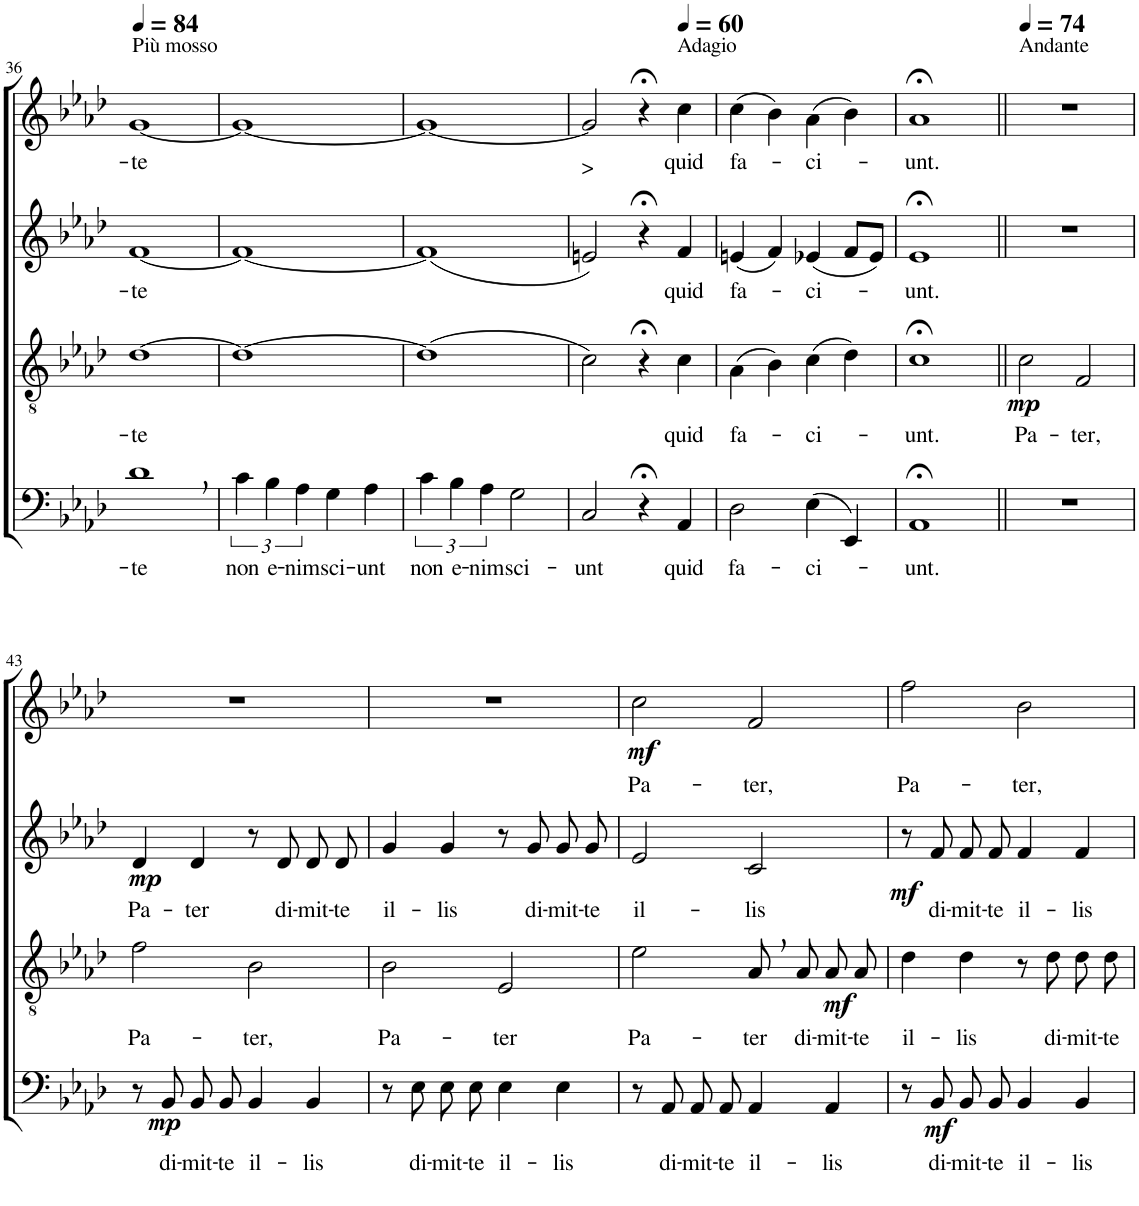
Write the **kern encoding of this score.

**kern	**text	**dynam	**kern	**text	**dynam	**kern	**text	**dynam	**kern	**text	**dynam
*part4	*part4	*part4	*part3	*part3	*part3	*part2	*part2	*part2	*part1	*part1	*part1
*staff4	*staff4	*staff4	*staff3	*staff3	*staff3	*staff2	*staff2	*staff2	*staff1	*staff1	*staff1
*I"Bassi	*	*	*I"Tenori	*	*	*I"Contralti	*	*	*I"Soprani	*	*
!!LO:PB:g=z
*clefF4	*	*	*clefGv2	*	*	*clefG2	*	*	*clefG2	*	*
*	*	*	*	*	*	*	*	*	*Trd1c2	*	*
*k[b-e-a-d-]	*	*	*k[b-e-a-d-]	*	*	*k[b-e-a-d-]	*	*	*k[b-e-a-d-]	*	*
*A-:	*	*	*A-:	*	*	*A-:	*	*	*A-:	*	*
*M4/4	*	*	*M4/4	*	*	*M4/4	*	*	*M4/4	*	*
*MM84	*	*	*MM84	*	*	*MM84	*	*	*MM84	*	*
=36	=36	=36	=36	=36	=36	=36	=36	=36	=36	=36	=36
!	!	!	!	!	!	!	!	!	!LO:TX:a:t=Più mosso	!	!
!	!LO:LY:b	!	!	!LO:LY:b	!	!	!LO:LY:b	!	!	!LO:LY:b	!
1d-,	-te	.	[1d-	-te	.	[1f	-te	.	[1g	-te	.
=37	=37	=37	=37	=37	=37	=37	=37	=37	=37	=37	=37
!	!LO:LY:b	!	!	!	!	!	!	!	!	!	!
6c\	non	.	1d-_	.	.	1f_	.	.	1g_	.	.
!	!LO:LY:b	!	!	!	!	!	!	!	!	!	!
6B-\	e-	.	.	.	.	.	.	.	.	.	.
!	!LO:LY:b	!	!	!	!	!	!	!	!	!	!
6A-\	-nim	.	.	.	.	.	.	.	.	.	.
!	!LO:LY:b	!	!	!	!	!	!	!	!	!	!
4G\	sci-	.	.	.	.	.	.	.	.	.	.
!	!LO:LY:b	!	!	!	!	!	!	!	!	!	!
4A-\	-unt	.	.	.	.	.	.	.	.	.	.
=38	=38	=38	=38	=38	=38	=38	=38	=38	=38	=38	=38
!	!LO:LY:b	!	!	!	!	!	!	!	!	!	!
6c\	non	.	(1d-]	.	.	(1f]	.	.	1g_	.	.
!	!LO:LY:b	!	!	!	!	!	!	!	!	!	!
6B-\	e-	.	.	.	.	.	.	.	.	.	.
!	!LO:LY:b	!	!	!	!	!	!	!	!	!	!
6A-\	-nim	.	.	.	.	.	.	.	.	.	.
!	!LO:LY:b	!	!	!	!	!	!	!	!	!	!
2G\	sci-	.	.	.	.	.	.	.	.	.	.
=39	=39	=39	=39	=39	=39	=39	=39	=39	=39	=39	=39
!	!	!	!	!	!	!LO:TX:a:t=>	!	!	!	!	!
!	!LO:LY:b	!	!	!	!	!	!	!	!	!	!
2C/	-unt	.	2c\)	.	.	2en/)	.	.	2g/]	.	.
4r;<	.	.	4r;<	.	.	4r;<	.	.	4r;<	.	.
*	*	*	*	*	*	*	*	*	*MM60	*	*
!	!	!	!	!	!	!	!	!	!LO:TX:a:t=Adagio	!	!
!	!LO:LY:b	!	!	!LO:LY:b	!	!	!LO:LY:b	!	!	!LO:LY:b	!
4AA-/	quid	.	4c\	quid	.	4f/	quid	.	4cc\	quid	.
=40	=40	=40	=40	=40	=40	=40	=40	=40	=40	=40	=40
!	!LO:LY:b	!	!	!LO:LY:b	!	!	!LO:LY:b	!	!	!LO:LY:b	!
2D-\	fa-	.	(4A-\	fa-	.	(4en/	fa-	.	(4cc\	fa-	.
.	.	.	4B-\)	.	.	4f/)	.	.	4b-\)	.	.
!	!LO:LY:b	!	!	!LO:LY:b	!	!	!LO:LY:b	!	!	!LO:LY:b	!
(4E-\	-ci-	.	(4c\	-ci-	.	(4e-X/	-ci-	.	(4a-\	-ci-	.
4EE-/)	.	.	4d-\)	.	.	8f/L	.	.	4b-\)	.	.
.	.	.	.	.	.	8e-/J)	.	.	.	.	.
=41	=41	=41	=41	=41	=41	=41	=41	=41	=41	=41	=41
!	!LO:LY:b	!	!	!LO:LY:b	!	!	!LO:LY:b	!	!	!LO:LY:b	!
1AA-;<	-unt.	.	1c;<	-unt.	.	1e-;<	-unt.	.	1a-;<	-unt.	.
=42||	=42||	=42||	=42||	=42||	=42||	=42||	=42||	=42||	=42||	=42||	=42||
*	*	*	*	*	*	*	*	*	*MM74	*	*
!	!	!	!	!	!	!	!	!	!LO:TX:a:t=Andante	!	!
!	!	!	!	!LO:LY:b	!LO:DY:b	!	!	!	!	!	!
1r	.	.	2c\	Pa-	mp	1r	.	.	1r	.	.
!	!	!	!	!LO:LY:b	!	!	!	!	!	!	!
.	.	.	2F/	-ter,	.	.	.	.	.	.	.
!!LO:LB:g=z
=43	=43	=43	=43	=43	=43	=43	=43	=43	=43	=43	=43
!	!	!	!	!LO:LY:b	!	!	!LO:LY:b	!LO:DY:b	!	!	!
8r	.	.	2f\	Pa-	.	4d-/	Pa-	mp	1r	.	.
!	!LO:LY:b	!LO:DY:b	!	!	!	!	!	!	!	!	!
8BB-/	di-	mp	.	.	.	.	.	.	.	.	.
!	!LO:LY:b	!	!	!	!	!	!LO:LY:b	!	!	!	!
8BB-/L	-mit-	.	.	.	.	4d-/	-ter	.	.	.	.
!	!LO:LY:b	!	!	!	!	!	!	!	!	!	!
8BB-/J	-te	.	.	.	.	.	.	.	.	.	.
!	!LO:LY:b	!	!	!LO:LY:b	!	!	!	!	!	!	!
4BB-/	il-	.	2B-\	-ter,	.	8r	.	.	.	.	.
!	!	!	!	!	!	!	!LO:LY:b	!	!	!	!
.	.	.	.	.	.	8d-/	di-	.	.	.	.
!	!LO:LY:b	!	!	!	!	!	!LO:LY:b	!	!	!	!
4BB-/	-lis	.	.	.	.	8d-/	-mit-	.	.	.	.
!	!	!	!	!	!	!	!LO:LY:b	!	!	!	!
.	.	.	.	.	.	8d-/	-te	.	.	.	.
=44	=44	=44	=44	=44	=44	=44	=44	=44	=44	=44	=44
!	!	!	!	!LO:LY:b	!	!	!LO:LY:b	!	!	!	!
8r	.	.	2B-\	Pa-	.	4g/	il-	.	1r	.	.
!	!LO:LY:b	!	!	!	!	!	!	!	!	!	!
8E-\	di-	.	.	.	.	.	.	.	.	.	.
!	!LO:LY:b	!	!	!	!	!	!LO:LY:b	!	!	!	!
8E-\L	-mit-	.	.	.	.	4g/	-lis	.	.	.	.
!	!LO:LY:b	!	!	!	!	!	!	!	!	!	!
8E-\J	-te	.	.	.	.	.	.	.	.	.	.
!	!LO:LY:b	!	!	!LO:LY:b	!	!	!	!	!	!	!
4E-\	il-	.	2E-/	-ter	.	8r	.	.	.	.	.
!	!	!	!	!	!	!	!LO:LY:b	!	!	!	!
.	.	.	.	.	.	8g/	di-	.	.	.	.
!	!LO:LY:b	!	!	!	!	!	!LO:LY:b	!	!	!	!
4E-\	-lis	.	.	.	.	8g/	-mit-	.	.	.	.
!	!	!	!	!	!	!	!LO:LY:b	!	!	!	!
.	.	.	.	.	.	8g/	-te	.	.	.	.
=45	=45	=45	=45	=45	=45	=45	=45	=45	=45	=45	=45
!	!	!	!	!LO:LY:b	!	!	!LO:LY:b	!	!	!LO:LY:b	!LO:DY:b
8r	.	.	2e-\	Pa-	.	2e-/	il-	.	2cc\	Pa-	mf
!	!LO:LY:b	!	!	!	!	!	!	!	!	!	!
8AA-/	di-	.	.	.	.	.	.	.	.	.	.
!	!LO:LY:b	!	!	!	!	!	!	!	!	!	!
8AA-/L	-mit-	.	.	.	.	.	.	.	.	.	.
!	!LO:LY:b	!	!	!	!	!	!	!	!	!	!
8AA-/J	-te	.	.	.	.	.	.	.	.	.	.
!	!LO:LY:b	!	!	!LO:LY:b	!	!	!LO:LY:b	!	!	!LO:LY:b	!
4AA-/	il-	.	8A-,/L	-ter	.	2c/	-lis	.	2f/	-ter,	.
!	!	!	!	!LO:LY:b	!	!	!	!	!	!	!
.	.	.	8A-/J	di-	.	.	.	.	.	.	.
!	!LO:LY:b	!	!	!LO:LY:b	!LO:DY:b	!	!	!	!	!	!
4AA-/	-lis	.	8A-/L	-mit-	mf	.	.	.	.	.	.
!	!	!	!	!LO:LY:b	!	!	!	!	!	!	!
.	.	.	8A-/J	-te	.	.	.	.	.	.	.
=46	=46	=46	=46	=46	=46	=46	=46	=46	=46	=46	=46
!	!	!	!	!LO:LY:b	!	!	!	!LO:DY:b	!	!LO:LY:b	!
8r	.	.	4d-\	il-	.	8r	.	mf	2ff\	Pa-	.
!	!LO:LY:b	!LO:DY:b	!	!	!	!	!LO:LY:b	!	!	!	!
8BB-/	di-	mf	.	.	.	8f/	di-	.	.	.	.
!	!LO:LY:b	!	!	!LO:LY:b	!	!	!LO:LY:b	!	!	!	!
8BB-/L	-mit-	.	4d-\	-lis	.	8f/	-mit-	.	.	.	.
!	!LO:LY:b	!	!	!	!	!	!LO:LY:b	!	!	!	!
8BB-/J	-te	.	.	.	.	8f/	-te	.	.	.	.
!	!LO:LY:b	!	!	!	!	!	!LO:LY:b	!	!	!LO:LY:b	!
4BB-/	il-	.	8r	.	.	4f/	il-	.	2b-\	-ter,	.
!	!	!	!	!LO:LY:b	!	!	!	!	!	!	!
.	.	.	8d-\	di-	.	.	.	.	.	.	.
!	!LO:LY:b	!	!	!LO:LY:b	!	!	!LO:LY:b	!	!	!	!
4BB-/	-lis	.	8d-\L	-mit-	.	4f/	-lis	.	.	.	.
!	!	!	!	!LO:LY:b	!	!	!	!	!	!	!
.	.	.	8d-\J	-te	.	.	.	.	.	.	.
=	=	=	=	=	=	=	=	=	=	=	=
*-	*-	*-	*-	*-	*-	*-	*-	*-	*-	*-	*-
